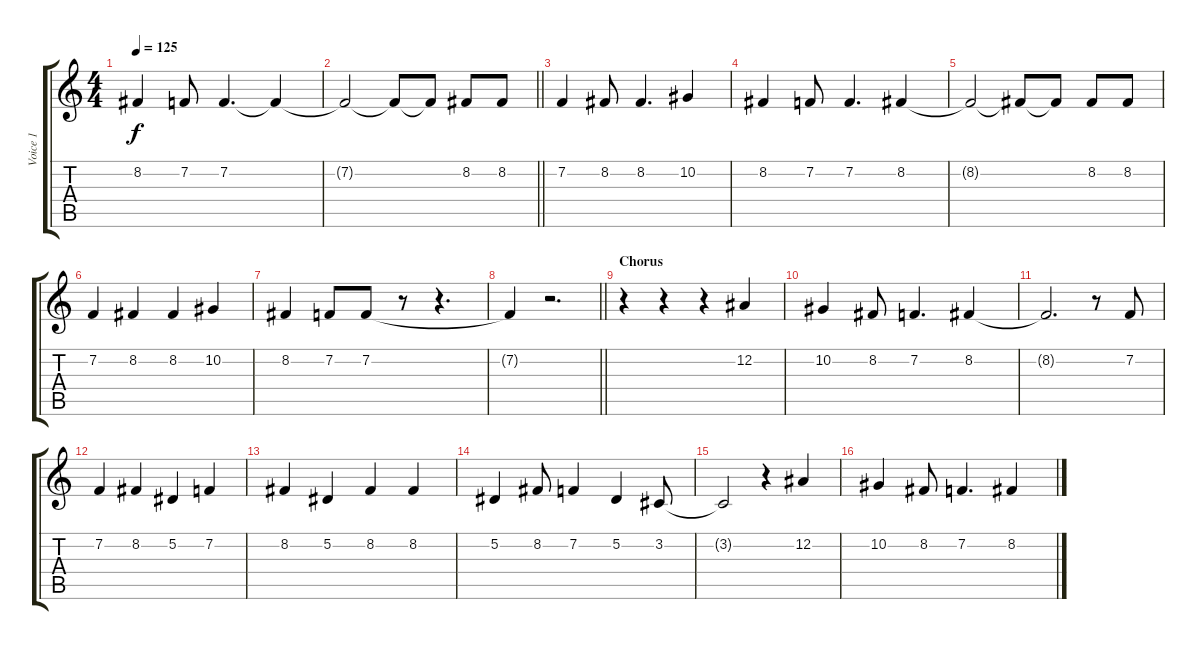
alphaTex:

\track ("Voice 1" "Voice 1") {instrument sopranosax}
\staff {score tabs}
\tuning (Eb4 Bb3 Gb3 Db3 Ab2 Eb2) {hide}
\ts (4 4)
\tempo 125
\clef g2
\ks c
8.2.4{dy f} 7.2.8 7.2.4{d} 7.2{t}.4 |
\barLineRight lightlight
7.2{t}.2 7.2{t}.8 7.2{t}.8 8.2.8 8.2.8 |
7.2.4 8.2.8 8.2.4{d} 10.2.4 |
8.2.4 7.2.8 7.2.4{d} 8.2.4 |
8.2{t}.2 8.2{t}.8 8.2{t}.8 8.2.8 8.2.8 |
7.2.4 8.2.4 8.2.4 10.2.4 |
8.2.4 7.2.8 7.2.8 r.8 r.4{d} |
\barLineRight lightlight
7.2{t}.4 r.2{d} |
\section ("" "Chorus")
r.4 r.4 r.4 12.2.4 |
10.2.4 8.2.8 7.2.4{d} 8.2.4 |
8.2{t}.2{d} r.8 7.2.8 |
7.2.4 8.2.4 5.2.4 7.2.4 |
8.2.4 5.2.4 8.2.4 8.2.4 |
5.2.4 8.2.8 7.2.4 5.2.4 3.2.8 |
3.2{t}.2 r.4 12.2.4 |
10.2.4 8.2.8 7.2.4{d} 8.2.4
